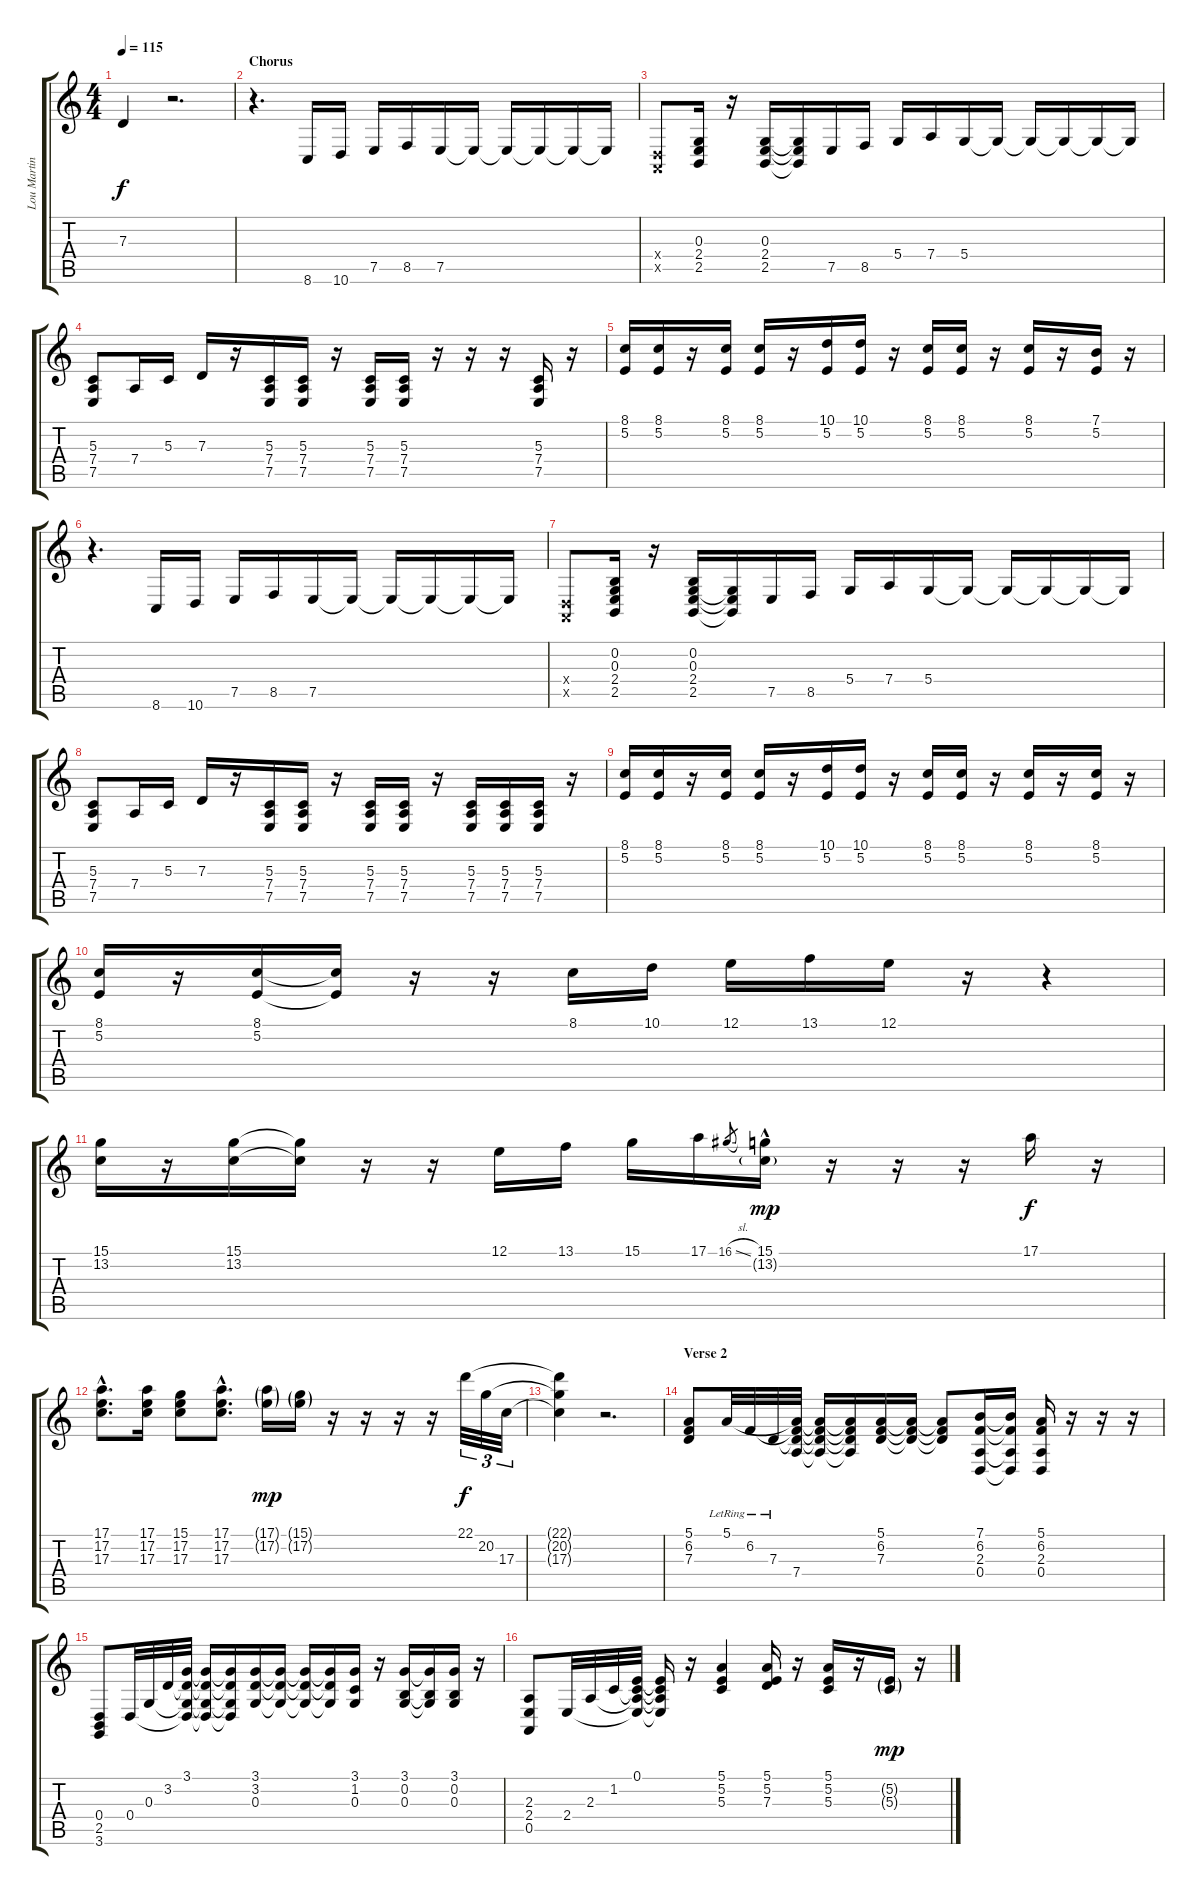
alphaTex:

\track ("Lou Martin" "Lou Martin") {instrument brightacousticpiano}
\staff {score tabs}
\tuning (E4 B3 G3 D3 A2 E2) {hide}
\ts (4 4)
\tempo 115
\clef g2
\ks c
7.3{t}.4{dy f} r.2{d} |
\section ("" "Chorus")
r.4{d volume 16} 8.6.16 10.6.16 7.5.16 8.5.16 7.5.16 7.5{t}.16 7.5{t}.16 7.5{t}.16 7.5{t}.16 7.5{t}.16 |
(0.4{x} 0.5{x}).8 (0.3 2.4 2.5).16 r.16 (0.3 2.4 2.5).16 (0.3{t} 2.4{t} 2.5{t}).16 7.5.16 8.5.16 5.4.16 7.4.16 5.4.16 5.4{t}.16 5.4{t}.16 5.4{t}.16 5.4{t}.16 5.4{t}.16 |
(5.3 7.4 7.5).8 7.4.16 5.3.16 7.3.16 r.16 (5.3 7.4 7.5).16 (5.3 7.4 7.5).16 r.16 (5.3 7.4 7.5).16 (5.3 7.4 7.5).16 r.16 r.16 r.16 (5.3 7.4 7.5).16 r.16 |
(8.1 5.2).16 (8.1 5.2).16 r.16 (8.1 5.2).16 (8.1 5.2).16 r.16 (10.1 5.2).16 (10.1 5.2).16 r.16 (8.1 5.2).16 (8.1 5.2).16 r.16 (8.1 5.2).16 r.16 (7.1 5.2).16 r.16 |
r.4{d volume 16} 8.6.16 10.6.16 7.5.16 8.5.16 7.5.16 7.5{t}.16 7.5{t}.16 7.5{t}.16 7.5{t}.16 7.5{t}.16 |
(0.4{x} 0.5{x}).8 (0.2 0.3 2.4 2.5).16 r.16 (0.2 0.3 2.4 2.5).16 (0.3{t} 2.4{t} 2.5{t}).16 7.5.16 8.5.16 5.4.16 7.4.16 5.4.16 5.4{t}.16 5.4{t}.16 5.4{t}.16 5.4{t}.16 5.4{t}.16 |
(5.3 7.4 7.5).8 7.4.16 5.3.16 7.3.16 r.16 (5.3 7.4 7.5).16 (5.3 7.4 7.5).16 r.16 (5.3 7.4 7.5).16 (5.3 7.4 7.5).16 r.16 (5.3 7.4 7.5).16 (5.3 7.4 7.5).16 (5.3 7.4 7.5).16 r.16 |
(8.1 5.2).16 (8.1 5.2).16 r.16 (8.1 5.2).16 (8.1 5.2).16 r.16 (10.1 5.2).16 (10.1 5.2).16 r.16 (8.1 5.2).16 (8.1 5.2).16 r.16 (8.1 5.2).16 r.16 (8.1 5.2).16 r.16 |
(8.1 5.2).16 r.16 (8.1 5.2).16 (8.1{t} 5.2{t}).16 r.16 r.16 8.1.16 10.1.16 12.1.16 13.1.16 12.1.16 r.16 r.4 |
(15.1 13.2).16 r.16 (15.1 13.2).16 (15.1{t} 13.2{t}).16 r.16 r.16 12.1.16 13.1.16 15.1.16 17.1.16 16.1{sl}.8{gr} (15.1 13.2{g hac}).16{dy mp} r.16 r.16 r.16 17.1.16{dy f} r.16 |
(17.1{hac} 17.2{hac} 17.3{hac}).8{d} (17.1 17.2 17.3).16 (15.1 17.2 17.3).8 (17.1{hac} 17.2{hac} 17.3{hac}).8{d} (17.1{g} 17.2{g}).16{dy mp} (15.1{g} 17.2{g}).16 r.16 r.16 r.16 r.16 22.1.32{tu (3 2) dy f} 20.2.32{tu (3 2)} 17.3.32{tu (3 2)} |
(22.1{t} 20.2{t} 17.3{t}).4 r.2{d} |
\section ("" "Verse 2")
(5.1 6.2 7.3).8{volume 13} 5.1{lr}.32 6.2{lr}.32 7.3{lr}.32 (5.1{t} 6.2{t} 7.3{t} 7.4).32 (5.1{t} 6.2{t} 7.3{t} 7.4{t}).16 (5.1{t} 6.2{t} 7.3{t} 7.4{t}).16 (5.1 6.2 7.3).16 (5.1{t} 6.2{t} 7.3{t}).16 (5.1{t} 6.2{t} 7.3{t}).8 (7.1 6.2 2.3 0.4).16 (7.1{t} 6.2{t} 2.3{t} 0.4{t}).16 (5.1 6.2 2.3 0.4).16 r.16 r.16 r.16 |
(0.4 2.5 3.6).8 0.4.32 0.3.32 3.2.32 (3.1 3.2{t} 0.3{t} 0.4{t}).32 (3.1{t} 3.2{t} 0.3{t} 0.4{t}).16 (3.1{t} 3.2{t} 0.3{t} 0.4{t}).16 (3.1 3.2 0.3).16 (3.1{t} 3.2{t} 0.3{t}).16 (3.1{t} 3.2{t} 0.3{t}).16 (3.1{t} 3.2{t} 0.3{t}).16 (3.1 1.2 0.3).16 r.16 (3.1 0.2 0.3).16 (3.1{t} 0.2{t} 0.3{t}).16 (3.1 0.2 0.3).16 r.16 |
(2.3 2.4 0.5).8 2.4.32 2.3.32 1.2.32 (0.1 1.2{t} 2.3{t} 2.4{t}).32 (0.1{t} 1.2{t} 2.3{t} 2.4{t}).16 r.16 (5.1 5.2 5.3).4 (5.1 5.2 7.3).16 r.16 (5.1 5.2 5.3).16 r.16 (5.2{g} 5.3{g}).16{dy mp} r.16
